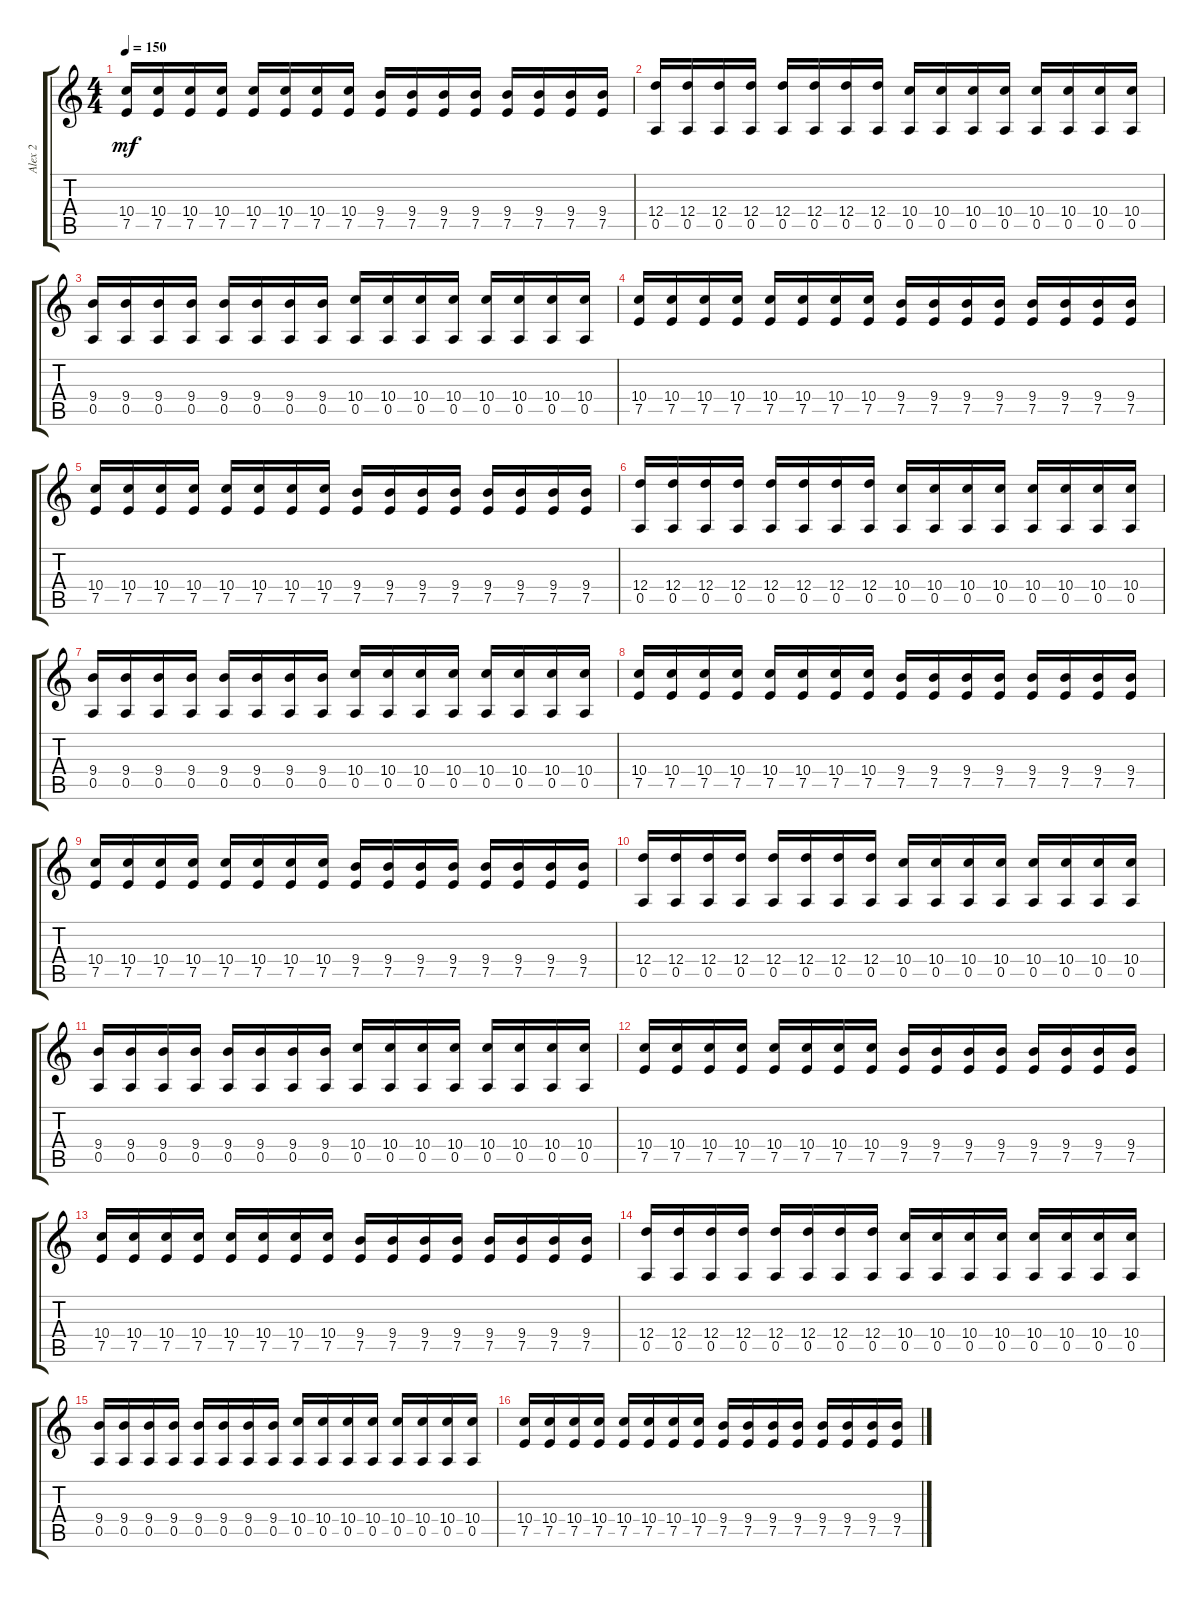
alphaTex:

\track ("Alex 2" "Alex 2") {instrument overdrivenguitar}
\staff {score tabs}
\tuning (E4 B3 G3 D3 A2 E2) {hide}
\ts (4 4)
\tempo 150
\clef g2
\ks c
(10.4 7.5).16{dy mf} (10.4 7.5).16 (10.4 7.5).16 (10.4 7.5).16 (10.4 7.5).16 (10.4 7.5).16 (10.4 7.5).16 (10.4 7.5).16 (9.4 7.5).16 (9.4 7.5).16 (9.4 7.5).16 (9.4 7.5).16 (9.4 7.5).16 (9.4 7.5).16 (9.4 7.5).16 (9.4 7.5).16 |
(12.4 0.5).16 (12.4 0.5).16 (12.4 0.5).16 (12.4 0.5).16 (12.4 0.5).16 (12.4 0.5).16 (12.4 0.5).16 (12.4 0.5).16 (10.4 0.5).16 (10.4 0.5).16 (10.4 0.5).16 (10.4 0.5).16 (10.4 0.5).16 (10.4 0.5).16 (10.4 0.5).16 (10.4 0.5).16 |
(9.4 0.5).16 (9.4 0.5).16 (9.4 0.5).16 (9.4 0.5).16 (9.4 0.5).16 (9.4 0.5).16 (9.4 0.5).16 (9.4 0.5).16 (10.4 0.5).16 (10.4 0.5).16 (10.4 0.5).16 (10.4 0.5).16 (10.4 0.5).16 (10.4 0.5).16 (10.4 0.5).16 (10.4 0.5).16 |
(10.4 7.5).16 (10.4 7.5).16 (10.4 7.5).16 (10.4 7.5).16 (10.4 7.5).16 (10.4 7.5).16 (10.4 7.5).16 (10.4 7.5).16 (9.4 7.5).16 (9.4 7.5).16 (9.4 7.5).16 (9.4 7.5).16 (9.4 7.5).16 (9.4 7.5).16 (9.4 7.5).16 (9.4 7.5).16 |
(10.4 7.5).16 (10.4 7.5).16 (10.4 7.5).16 (10.4 7.5).16 (10.4 7.5).16 (10.4 7.5).16 (10.4 7.5).16 (10.4 7.5).16 (9.4 7.5).16 (9.4 7.5).16 (9.4 7.5).16 (9.4 7.5).16 (9.4 7.5).16 (9.4 7.5).16 (9.4 7.5).16 (9.4 7.5).16 |
(12.4 0.5).16 (12.4 0.5).16 (12.4 0.5).16 (12.4 0.5).16 (12.4 0.5).16 (12.4 0.5).16 (12.4 0.5).16 (12.4 0.5).16 (10.4 0.5).16 (10.4 0.5).16 (10.4 0.5).16 (10.4 0.5).16 (10.4 0.5).16 (10.4 0.5).16 (10.4 0.5).16 (10.4 0.5).16 |
(9.4 0.5).16 (9.4 0.5).16 (9.4 0.5).16 (9.4 0.5).16 (9.4 0.5).16 (9.4 0.5).16 (9.4 0.5).16 (9.4 0.5).16 (10.4 0.5).16 (10.4 0.5).16 (10.4 0.5).16 (10.4 0.5).16 (10.4 0.5).16 (10.4 0.5).16 (10.4 0.5).16 (10.4 0.5).16 |
(10.4 7.5).16 (10.4 7.5).16 (10.4 7.5).16 (10.4 7.5).16 (10.4 7.5).16 (10.4 7.5).16 (10.4 7.5).16 (10.4 7.5).16 (9.4 7.5).16 (9.4 7.5).16 (9.4 7.5).16 (9.4 7.5).16 (9.4 7.5).16 (9.4 7.5).16 (9.4 7.5).16 (9.4 7.5).16 |
(10.4 7.5).16 (10.4 7.5).16 (10.4 7.5).16 (10.4 7.5).16 (10.4 7.5).16 (10.4 7.5).16 (10.4 7.5).16 (10.4 7.5).16 (9.4 7.5).16 (9.4 7.5).16 (9.4 7.5).16 (9.4 7.5).16 (9.4 7.5).16 (9.4 7.5).16 (9.4 7.5).16 (9.4 7.5).16 |
(12.4 0.5).16 (12.4 0.5).16 (12.4 0.5).16 (12.4 0.5).16 (12.4 0.5).16 (12.4 0.5).16 (12.4 0.5).16 (12.4 0.5).16 (10.4 0.5).16 (10.4 0.5).16 (10.4 0.5).16 (10.4 0.5).16 (10.4 0.5).16 (10.4 0.5).16 (10.4 0.5).16 (10.4 0.5).16 |
(9.4 0.5).16 (9.4 0.5).16 (9.4 0.5).16 (9.4 0.5).16 (9.4 0.5).16 (9.4 0.5).16 (9.4 0.5).16 (9.4 0.5).16 (10.4 0.5).16 (10.4 0.5).16 (10.4 0.5).16 (10.4 0.5).16 (10.4 0.5).16 (10.4 0.5).16 (10.4 0.5).16 (10.4 0.5).16 |
(10.4 7.5).16 (10.4 7.5).16 (10.4 7.5).16 (10.4 7.5).16 (10.4 7.5).16 (10.4 7.5).16 (10.4 7.5).16 (10.4 7.5).16 (9.4 7.5).16 (9.4 7.5).16 (9.4 7.5).16 (9.4 7.5).16 (9.4 7.5).16 (9.4 7.5).16 (9.4 7.5).16 (9.4 7.5).16 |
(10.4 7.5).16 (10.4 7.5).16 (10.4 7.5).16 (10.4 7.5).16 (10.4 7.5).16 (10.4 7.5).16 (10.4 7.5).16 (10.4 7.5).16 (9.4 7.5).16 (9.4 7.5).16 (9.4 7.5).16 (9.4 7.5).16 (9.4 7.5).16 (9.4 7.5).16 (9.4 7.5).16 (9.4 7.5).16 |
(12.4 0.5).16 (12.4 0.5).16 (12.4 0.5).16 (12.4 0.5).16 (12.4 0.5).16 (12.4 0.5).16 (12.4 0.5).16 (12.4 0.5).16 (10.4 0.5).16 (10.4 0.5).16 (10.4 0.5).16 (10.4 0.5).16 (10.4 0.5).16 (10.4 0.5).16 (10.4 0.5).16 (10.4 0.5).16 |
(9.4 0.5).16 (9.4 0.5).16 (9.4 0.5).16 (9.4 0.5).16 (9.4 0.5).16 (9.4 0.5).16 (9.4 0.5).16 (9.4 0.5).16 (10.4 0.5).16 (10.4 0.5).16 (10.4 0.5).16 (10.4 0.5).16 (10.4 0.5).16 (10.4 0.5).16 (10.4 0.5).16 (10.4 0.5).16 |
(10.4 7.5).16 (10.4 7.5).16 (10.4 7.5).16 (10.4 7.5).16 (10.4 7.5).16 (10.4 7.5).16 (10.4 7.5).16 (10.4 7.5).16 (9.4 7.5).16 (9.4 7.5).16 (9.4 7.5).16 (9.4 7.5).16 (9.4 7.5).16 (9.4 7.5).16 (9.4 7.5).16 (9.4 7.5).16
